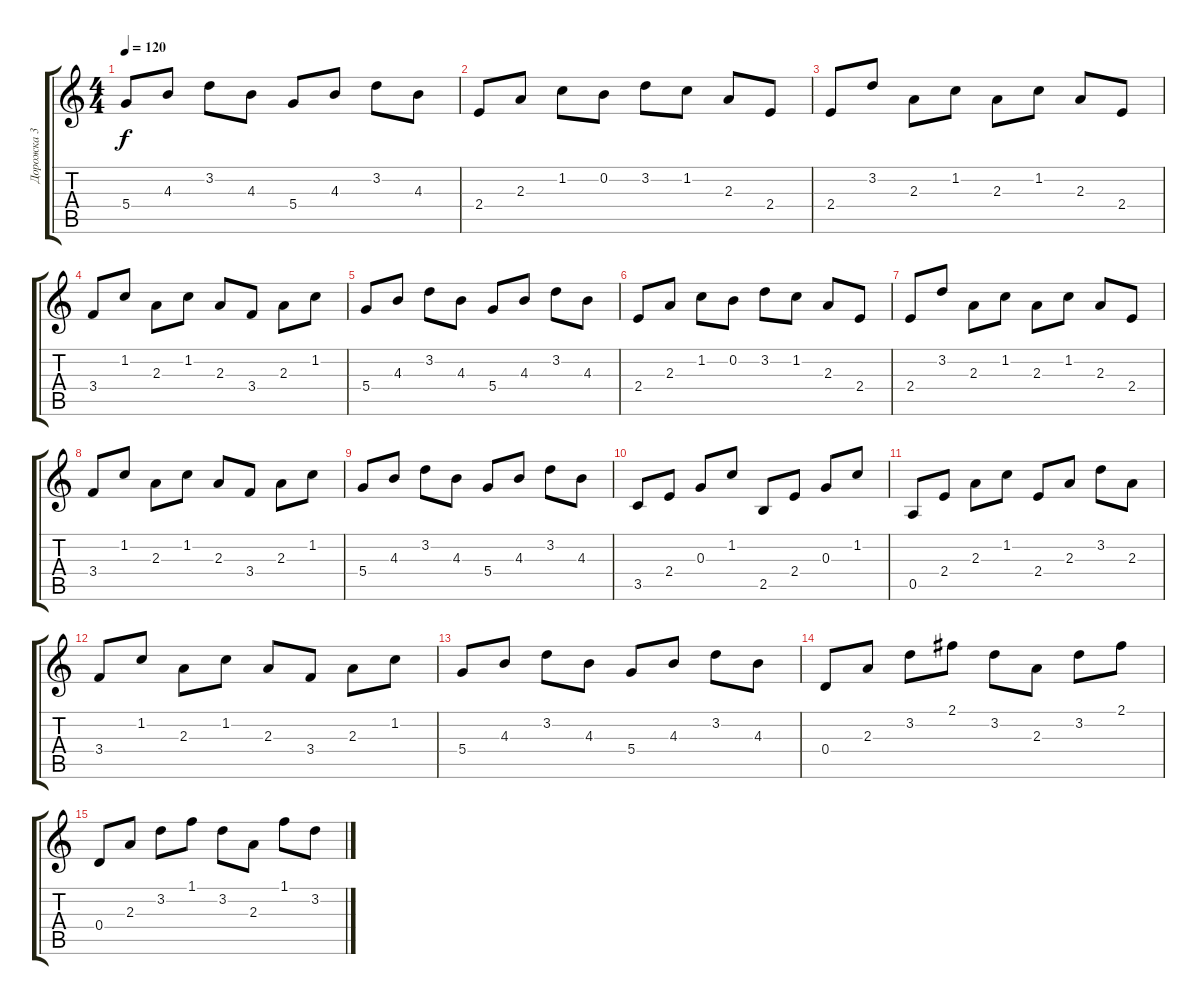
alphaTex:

\track ("Дорожка 3" "Дорожка 3") {instrument acousticguitarsteel}
\staff {score tabs}
\tuning (E4 B3 G3 D3 A2 E2) {hide}
\ts (4 4)
\tempo 120
\clef g2
\ks c
5.4.8{dy f} 4.3.8 3.2.8 4.3.8 5.4.8 4.3.8 3.2.8 4.3.8 |
2.4.8 2.3.8 1.2.8 0.2.8 3.2.8 1.2.8 2.3.8 2.4.8 |
2.4.8 3.2.8 2.3.8 1.2.8 2.3.8 1.2.8 2.3.8 2.4.8 |
3.4.8 1.2.8 2.3.8 1.2.8 2.3.8 3.4.8 2.3.8 1.2.8 |
5.4.8 4.3.8 3.2.8 4.3.8 5.4.8 4.3.8 3.2.8 4.3.8 |
2.4.8 2.3.8 1.2.8 0.2.8 3.2.8 1.2.8 2.3.8 2.4.8 |
2.4.8 3.2.8 2.3.8 1.2.8 2.3.8 1.2.8 2.3.8 2.4.8 |
3.4.8 1.2.8 2.3.8 1.2.8 2.3.8 3.4.8 2.3.8 1.2.8 |
5.4.8 4.3.8 3.2.8 4.3.8 5.4.8 4.3.8 3.2.8 4.3.8 |
3.5.8 2.4.8 0.3.8 1.2.8 2.5.8 2.4.8 0.3.8 1.2.8 |
0.5.8 2.4.8 2.3.8 1.2.8 2.4.8 2.3.8 3.2.8 2.3.8 |
3.4.8 1.2.8 2.3.8 1.2.8 2.3.8 3.4.8 2.3.8 1.2.8 |
5.4.8 4.3.8 3.2.8 4.3.8 5.4.8 4.3.8 3.2.8 4.3.8 |
0.4.8 2.3.8 3.2.8 2.1.8 3.2.8 2.3.8 3.2.8 2.1.8 |
0.4.8 2.3.8 3.2.8 1.1.8 3.2.8 2.3.8 1.1.8 3.2.8
